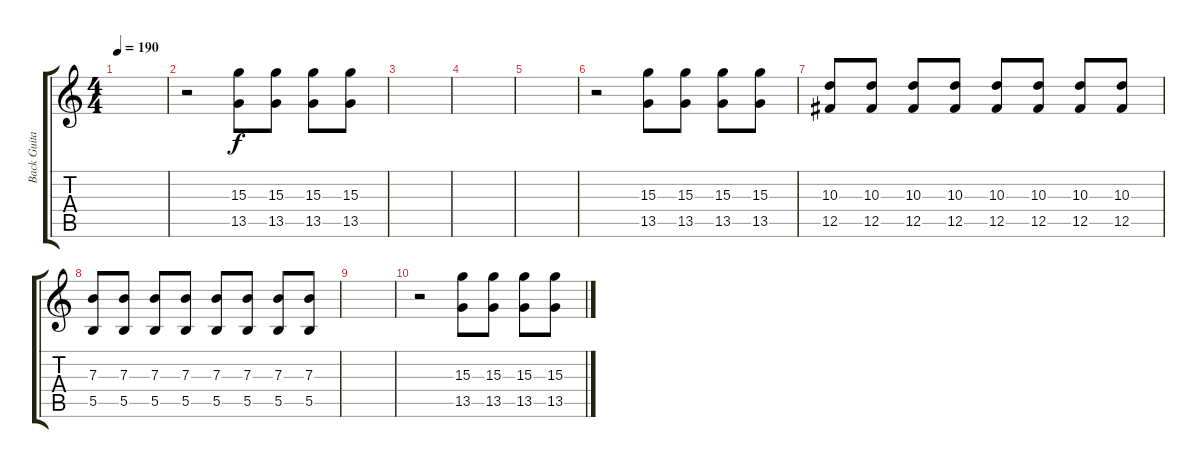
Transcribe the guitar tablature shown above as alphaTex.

\track ("Back Guitar" "Back Guita") {instrument distortionguitar}
\staff {score tabs}
\tuning (Db4 Ab3 E3 B2 Gb2 B1) {hide}
\ts (4 4)
\tempo 190
\clef g2
\ks c
|
r.2 (15.3 13.5).8 (15.3 13.5).8 (15.3 13.5).8 (15.3 13.5).8 |
|
|
|
r.2 (15.3 13.5).8 (15.3 13.5).8 (15.3 13.5).8 (15.3 13.5).8 |
(10.3 12.5).8 (10.3 12.5).8 (10.3 12.5).8 (10.3 12.5).8 (10.3 12.5).8 (10.3 12.5).8 (10.3 12.5).8 (10.3 12.5).8 |
(7.3 5.5).8 (7.3 5.5).8 (7.3 5.5).8 (7.3 5.5).8 (7.3 5.5).8 (7.3 5.5).8 (7.3 5.5).8 (7.3 5.5).8 |
|
r.2 (15.3 13.5).8 (15.3 13.5).8 (15.3 13.5).8 (15.3 13.5).8
